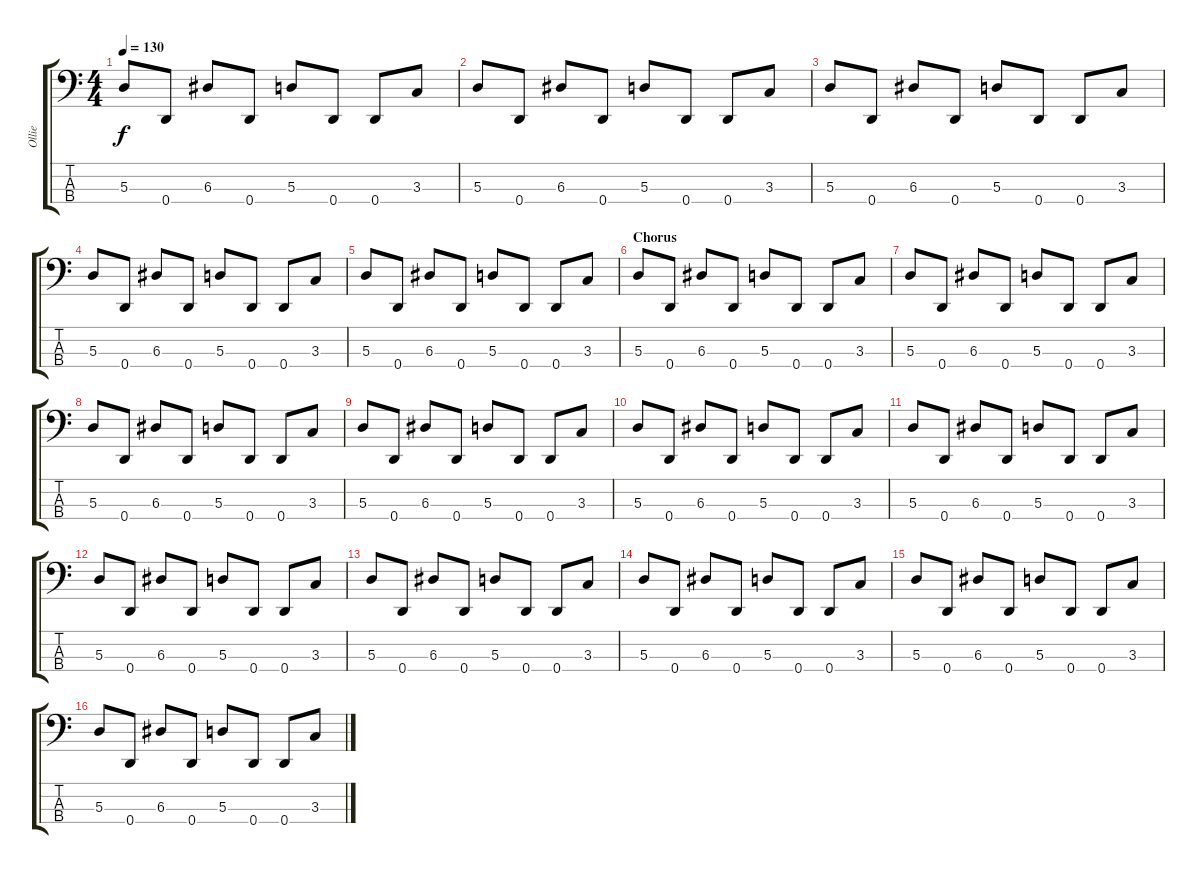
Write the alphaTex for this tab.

\track ("Ollie" "Ollie") {instrument electricbassfinger}
\staff {score tabs}
\tuning (G2 D2 A1 D1) {hide}
\ts (4 4)
\tempo 130
\clef f4
\ks c
5.3.8{dy f} 0.4.8 6.3.8 0.4.8 5.3.8 0.4.8 0.4.8 3.3.8 |
5.3.8 0.4.8 6.3.8 0.4.8 5.3.8 0.4.8 0.4.8 3.3.8 |
5.3.8 0.4.8 6.3.8 0.4.8 5.3.8 0.4.8 0.4.8 3.3.8 |
5.3.8 0.4.8 6.3.8 0.4.8 5.3.8 0.4.8 0.4.8 3.3.8 |
5.3.8 0.4.8 6.3.8 0.4.8 5.3.8 0.4.8 0.4.8 3.3.8 |
\section ("" "Chorus")
5.3.8 0.4.8 6.3.8 0.4.8 5.3.8 0.4.8 0.4.8 3.3.8 |
5.3.8 0.4.8 6.3.8 0.4.8 5.3.8 0.4.8 0.4.8 3.3.8 |
5.3.8 0.4.8 6.3.8 0.4.8 5.3.8 0.4.8 0.4.8 3.3.8 |
5.3.8 0.4.8 6.3.8 0.4.8 5.3.8 0.4.8 0.4.8 3.3.8 |
5.3.8 0.4.8 6.3.8 0.4.8 5.3.8 0.4.8 0.4.8 3.3.8 |
5.3.8 0.4.8 6.3.8 0.4.8 5.3.8 0.4.8 0.4.8 3.3.8 |
5.3.8 0.4.8 6.3.8 0.4.8 5.3.8 0.4.8 0.4.8 3.3.8 |
5.3.8 0.4.8 6.3.8 0.4.8 5.3.8 0.4.8 0.4.8 3.3.8 |
5.3.8 0.4.8 6.3.8 0.4.8 5.3.8 0.4.8 0.4.8 3.3.8 |
5.3.8 0.4.8 6.3.8 0.4.8 5.3.8 0.4.8 0.4.8 3.3.8 |
5.3.8 0.4.8 6.3.8 0.4.8 5.3.8 0.4.8 0.4.8 3.3.8
